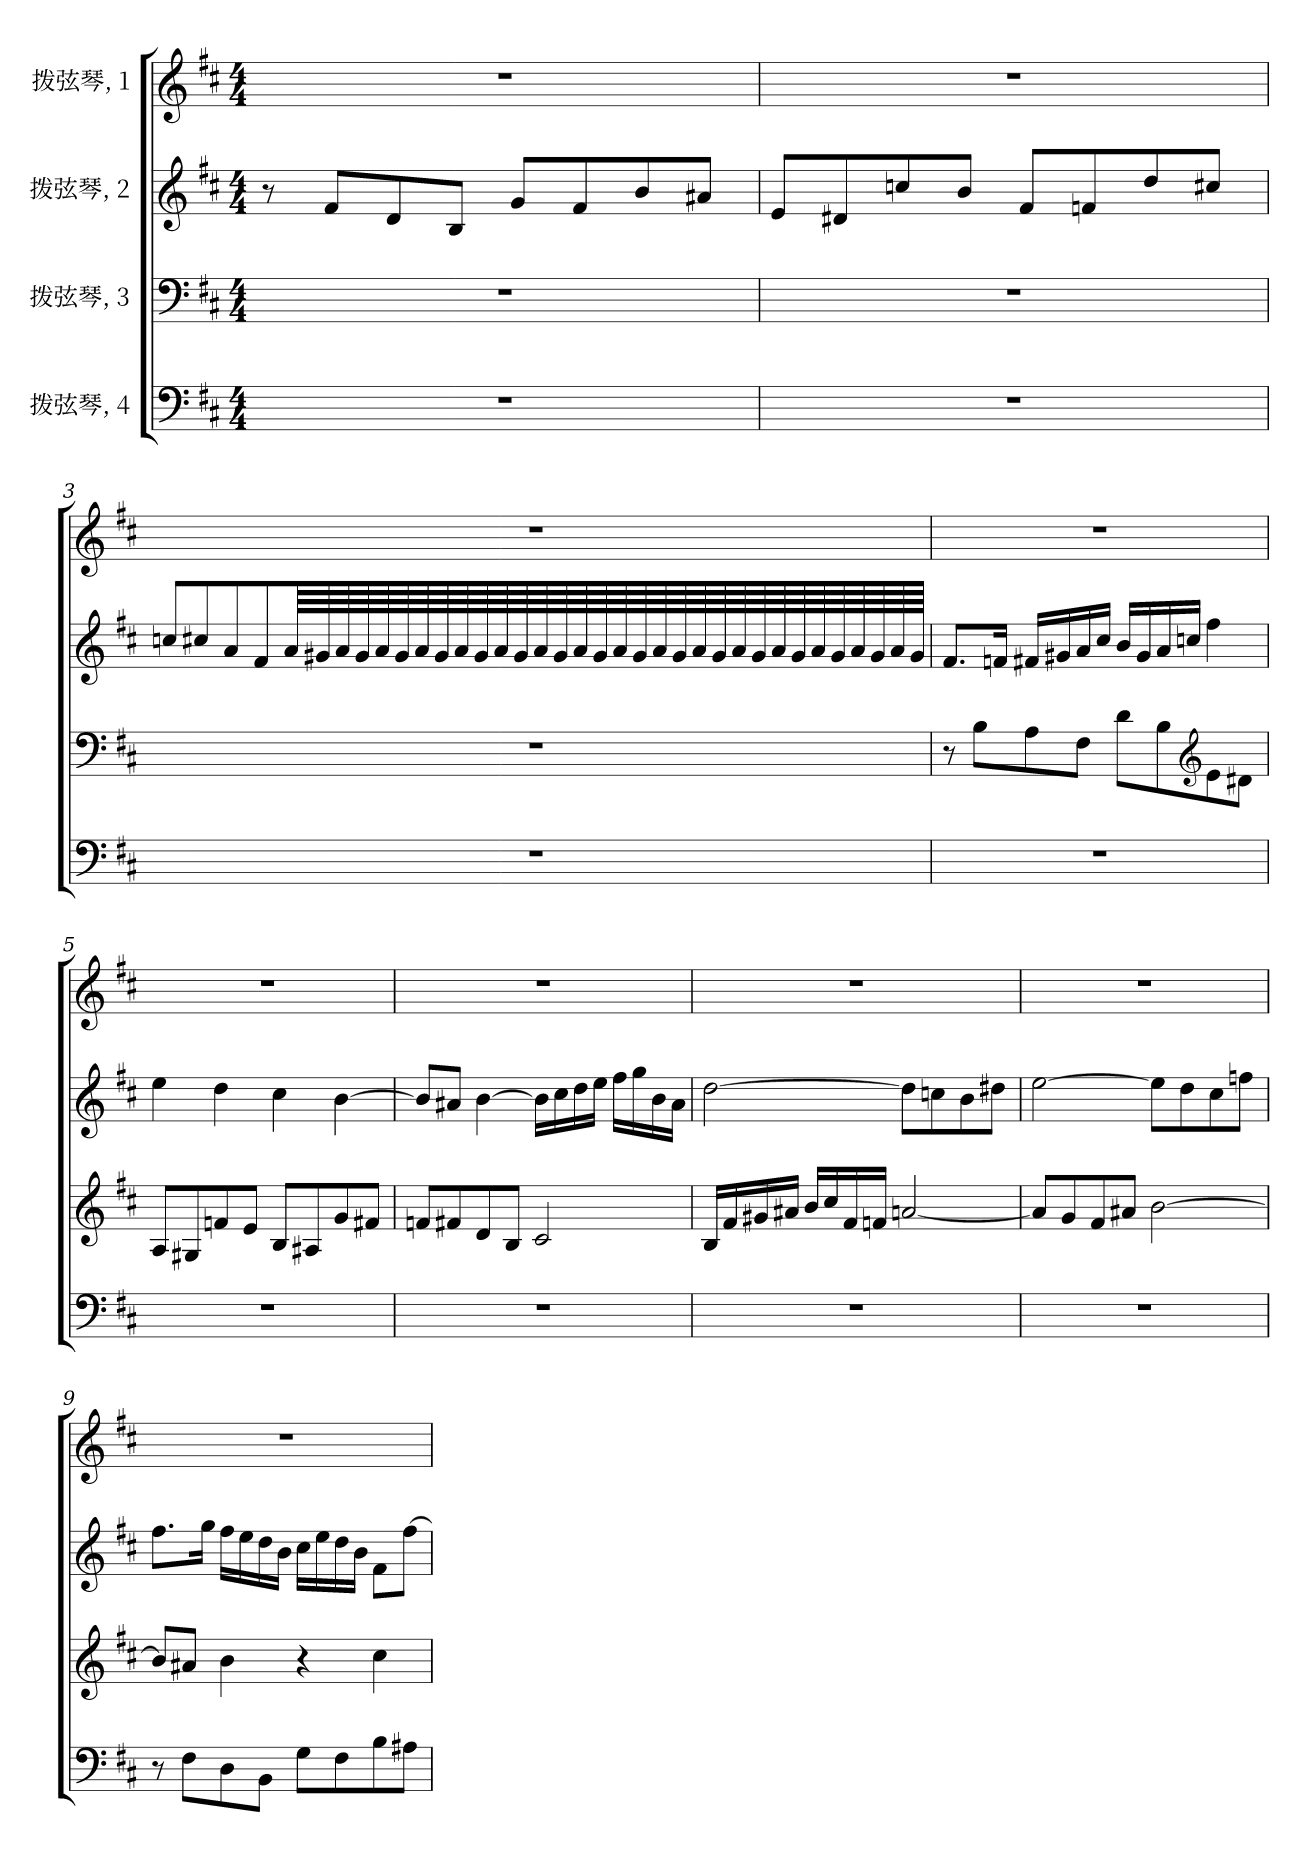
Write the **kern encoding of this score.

**kern	**kern	**kern	**kern
*part4	*part3	*part2	*part1
*staff4	*staff3	*staff2	*staff1
*I"拨弦琴, 4	*I"拨弦琴, 3	*I"拨弦琴, 2	*I"拨弦琴, 1
*clefF4	*clefF4	*clefG2	*clefG2
*k[f#c#]	*k[f#c#]	*k[f#c#]	*k[f#c#]
*M4/4	*M4/4	*M4/4	*M4/4
*MM60	*MM60	*MM60	*MM60
=1	=1	=1	=1
1r	1r	8r	1r
.	.	8f#/L	.
.	.	8d/	.
.	.	8B/J	.
.	.	8g/L	.
.	.	8f#/	.
.	.	8b/	.
.	.	8a#X/J	.
=2	=2	=2	=2
1r	1r	8e/L	1r
.	.	8d#X/	.
.	.	8ccn/	.
.	.	8b/J	.
.	.	8f#/L	.
.	.	8fn/	.
.	.	8dd/	.
.	.	8cc#X/J	.
!!LO:LB:g=z
=3	=3	=3	=3
1r	1r	8ccn/L	1r
.	.	8cc#X/	.
.	.	8a/	.
.	.	8f#/	.
.	.	64a/LLL	.
.	.	64g#X/	.
.	.	64a/	.
.	.	64g#/	.
.	.	64a/	.
.	.	64g#/	.
.	.	64a/	.
.	.	64g#/	.
.	.	64a/	.
.	.	64g#/	.
.	.	64a/	.
.	.	64g#/	.
.	.	64a/	.
.	.	64g#/	.
.	.	64a/	.
.	.	64g#/	.
.	.	64a/	.
.	.	64g#/	.
.	.	64a/	.
.	.	64g#/	.
.	.	64a/	.
.	.	64g#/	.
.	.	64a/	.
.	.	64g#/	.
.	.	64a/	.
.	.	64g#/	.
.	.	64a/	.
.	.	64g#/	.
.	.	64a/	.
.	.	64g#/	.
.	.	64a/	.
.	.	64g#/JJJJ	.
!!LO:LB:g=z
=4	=4	=4	=4
1r	8r	8.f#/L	1r
.	8B\L	.	.
.	.	16fn/Jk	.
.	8A\	16f#X/LL	.
.	.	16g#X/	.
.	8F#\J	16a/	.
.	.	16cc#/JJ	.
.	8d\L	16b/LL	.
.	.	16g#/	.
.	8B\	16a/	.
.	.	16ccn/JJ	.
*	*clefG2	*	*
.	8e\	4ff#\	.
.	8d#X\J	.	.
=5	=5	=5	=5
1r	8A/L	4ee\	1r
.	8G#X/	.	.
.	8fn/	4dd\	.
.	8e/J	.	.
.	8B/L	4cc#\	.
.	8A#X/	.	.
.	8g/	[4b\	.
.	8f#X/J	.	.
=6	=6	=6	=6
1r	8fn/L	8b/L]	1r
.	8f#X/	8a#X/J	.
.	8d/	[4b\	.
.	8B/J	.	.
.	2c#/	16b\LL]	.
.	.	16cc#\	.
.	.	16dd\	.
.	.	16ee\JJ	.
.	.	16ff#\LL	.
.	.	16gg\	.
.	.	16b\	.
.	.	16a#\JJ	.
!!LO:PB:g=z
=7	=7	=7	=7
1r	16B/LL	[2dd\	1r
.	16f#/	.	.
.	16g#X/	.	.
.	16a#X/JJ	.	.
.	16b/LL	.	.
.	16cc#/	.	.
.	16f#/	.	.
.	16fn/JJ	.	.
.	[2an/	8dd\L]	.
.	.	8ccn\	.
.	.	8b\	.
.	.	8dd#X\J	.
=8	=8	=8	=8
1r	8a/L]	[2ee\	1r
.	8g/	.	.
.	8f#/	.	.
.	8a#X/J	.	.
.	[2b\	8ee\L]	.
.	.	8dd\	.
.	.	8cc#\	.
.	.	8ffn\J	.
=9	=9	=9	=9
8r	8b/L]	8.ff#\L	1r
8F#\L	8a#X/J	.	.
.	.	16gg\Jk	.
8D\	4b\	16ff#\LL	.
.	.	16ee\	.
8BB\J	.	16dd\	.
.	.	16b\JJ	.
8G\L	4r	16cc#\LL	.
.	.	16ee\	.
8F#\	.	16dd\	.
.	.	16b\JJ	.
8B\	4cc#\	8f#\L	.
8A#X\J	.	[8ff#\J	.
=	=	=	=
*-	*-	*-	*-
